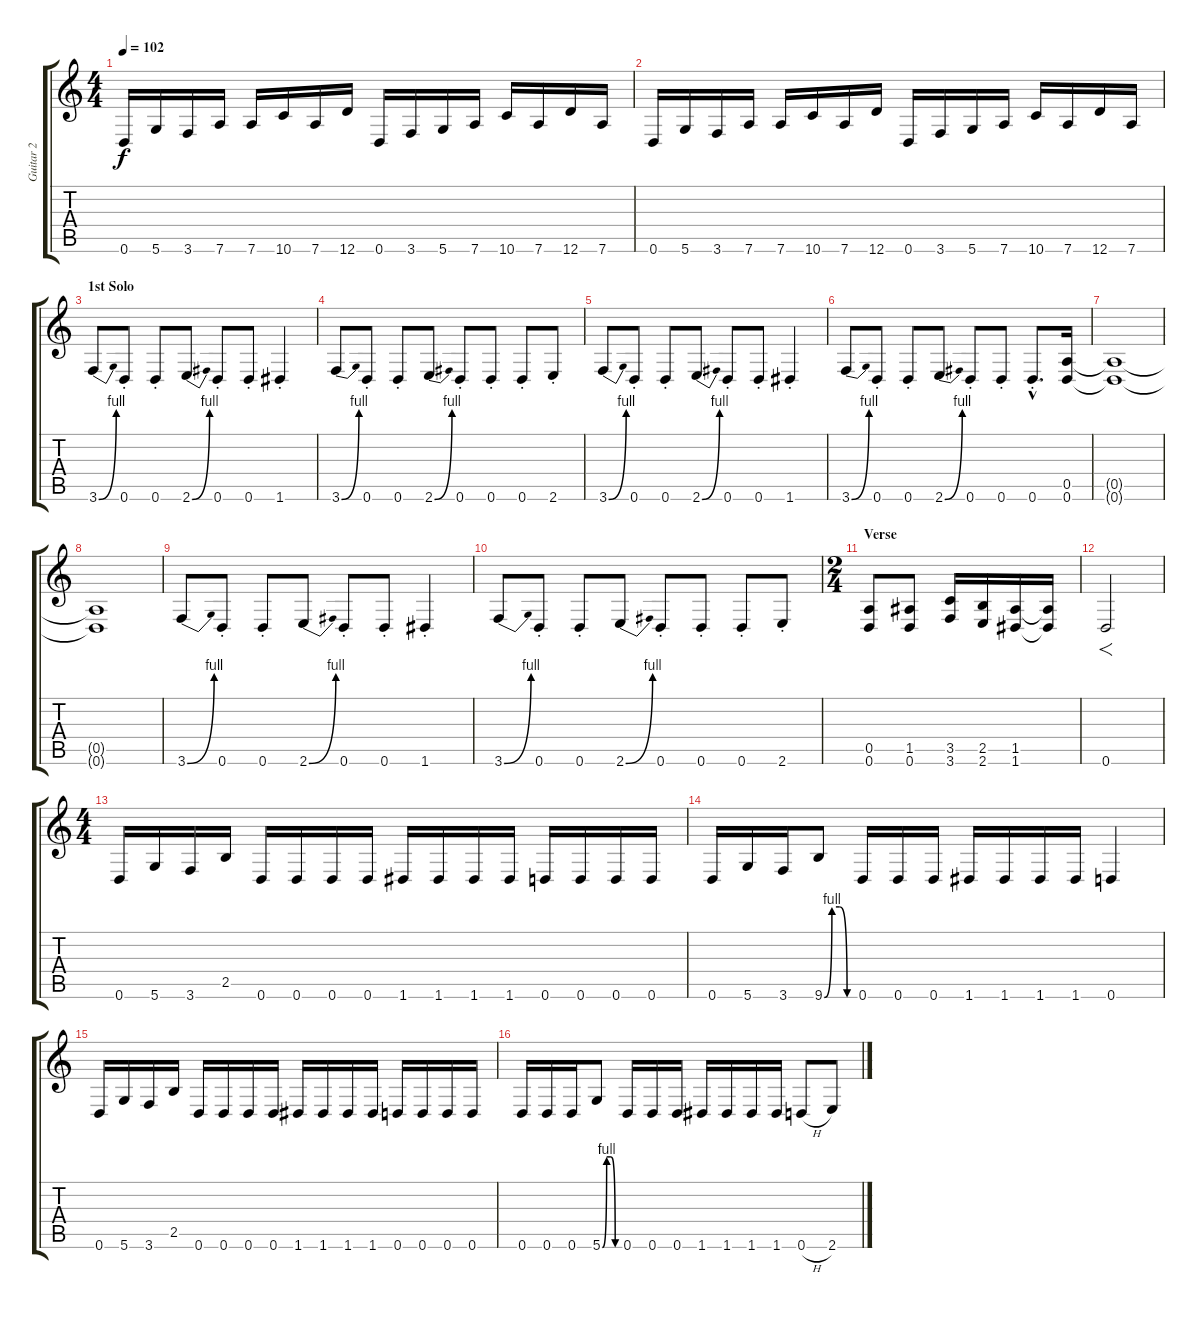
\track ("Guitar 2" "Guitar 2") {instrument distortionguitar}
\staff {score tabs}
\tuning (E4 B3 G3 D3 A2 D2) {hide}
\ts (4 4)
\tempo 102
\clef g2
\ks c
0.6.16{dy f} 5.6.16 3.6.16 7.6.16 7.6.16 10.6.16 7.6.16 12.6.16 0.6.16 3.6.16 5.6.16 7.6.16 10.6.16 7.6.16 12.6.16 7.6.16 |
0.6.16 5.6.16 3.6.16 7.6.16 7.6.16 10.6.16 7.6.16 12.6.16 0.6.16 3.6.16 5.6.16 7.6.16 10.6.16 7.6.16 12.6.16 7.6.16 |
\section ("" "1st Solo")
3.6{be (bend 0 0 60 4)}.8 0.6{st}.8 0.6{st}.8 2.6{be (bend 0 0 60 4)}.8 0.6{st}.8 0.6{st}.8 1.6{st}.4 |
3.6{be (bend 0 0 60 4)}.8 0.6{st}.8 0.6{st}.8 2.6{be (bend 0 0 60 4)}.8 0.6{st}.8 0.6{st}.8 0.6{st}.8 2.6{st}.8 |
3.6{be (bend 0 0 60 4)}.8 0.6{st}.8 0.6{st}.8 2.6{be (bend 0 0 60 4)}.8 0.6{st}.8 0.6{st}.8 1.6{st}.4 |
3.6{be (bend 0 0 60 4)}.8 0.6{st}.8 0.6{st}.8 2.6{be (bend 0 0 60 4)}.8 0.6{st}.8 0.6{st}.8 0.6{hac st}.8{d} (0.5 0.6).16 |
(0.5{t} 0.6{t}).1 |
(0.5{t} 0.6{t}).1 |
3.6{be (bend 0 0 60 4)}.8 0.6{st}.8 0.6{st}.8 2.6{be (bend 0 0 60 4)}.8 0.6{st}.8 0.6{st}.8 1.6{st}.4 |
3.6{be (bend 0 0 60 4)}.8 0.6{st}.8 0.6{st}.8 2.6{be (bend 0 0 60 4)}.8 0.6{st}.8 0.6{st}.8 0.6{st}.8 2.6{st}.8 |
\ts (2 4)
\section ("" "Verse")
(0.5 0.6).8 (1.5 0.6).8 (3.5 3.6).16 (2.5 2.6).16 (1.5 1.6).16 (1.5{t} 1.6{t}).16 |
0.6.2{f} |
\ts (4 4)
0.6.16 5.6.16 3.6.16 2.5.16 0.6.16 0.6.16 0.6.16 0.6.16 1.6.16 1.6.16 1.6.16 1.6.16 0.6.16 0.6.16 0.6.16 0.6.16 |
0.6.16 5.6.16 3.6.16 9.6{be (custom 0 0 15 4 30 4 45 0 60 0)}.8 0.6.16 0.6.16 0.6.16 1.6.16 1.6.16 1.6.16 1.6.16 0.6.4 |
0.6.16 5.6.16 3.6.16 2.5.16 0.6.16 0.6.16 0.6.16 0.6.16 1.6.16 1.6.16 1.6.16 1.6.16 0.6.16 0.6.16 0.6.16 0.6.16 |
0.6.16 0.6.16 0.6.16 5.6{be (custom 0 0 15 4 30 4 45 0 60 0)}.8 0.6.16 0.6.16 0.6.16 1.6.16 1.6.16 1.6.16 1.6.16 0.6{h}.8 2.6.8
